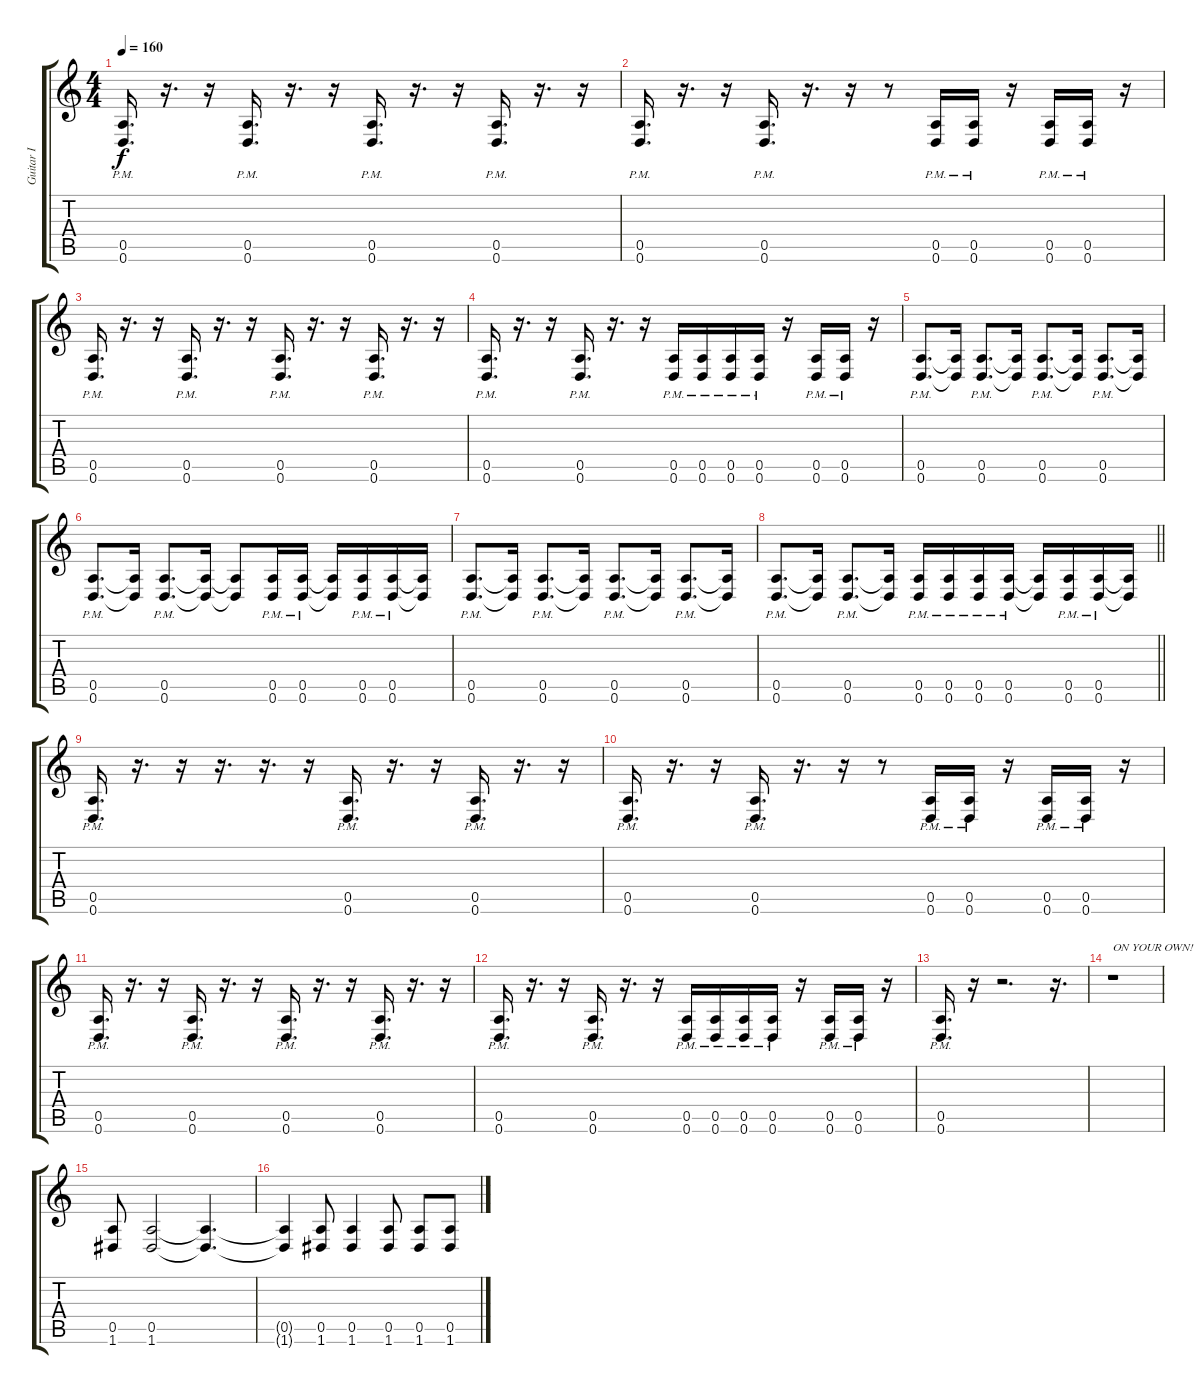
\track ("Guitar I" "Guitar I") {instrument distortionguitar}
\staff {score tabs}
\tuning (E4 B3 G3 D3 A2 D2) {hide}
\ts (4 4)
\tempo 160
\clef g2
\ks c
(0.5{pm} 0.6{pm}).16{d dy f} r.16{d} r.16 (0.5{pm} 0.6{pm}).16{d} r.16{d} r.16 (0.5{pm} 0.6{pm}).16{d} r.16{d} r.16 (0.5{pm} 0.6{pm}).16{d} r.16{d} r.16 |
(0.5{pm} 0.6{pm}).16{d} r.16{d} r.16 (0.5{pm} 0.6{pm}).16{d} r.16{d} r.16 r.8 (0.5{pm} 0.6{pm}).16 (0.5{pm} 0.6{pm}).16 r.16 (0.5{pm} 0.6{pm}).16 (0.5{pm} 0.6{pm}).16 r.16 |
(0.5{pm} 0.6{pm}).16{d} r.16{d} r.16 (0.5{pm} 0.6{pm}).16{d} r.16{d} r.16 (0.5{pm} 0.6{pm}).16{d} r.16{d} r.16 (0.5{pm} 0.6{pm}).16{d} r.16{d} r.16 |
(0.5{pm} 0.6{pm}).16{d} r.16{d} r.16 (0.5{pm} 0.6{pm}).16{d} r.16{d} r.16 (0.5{pm} 0.6{pm}).16 (0.5{pm} 0.6{pm}).16 (0.5{pm} 0.6{pm}).16 (0.5{pm} 0.6{pm}).16 r.16 (0.5{pm} 0.6{pm}).16 (0.5{pm} 0.6{pm}).16 r.16 |
(0.5{pm} 0.6{pm}).8{d} (0.5{t} 0.6{t}).16 (0.5{pm} 0.6{pm}).8{d} (0.5{t} 0.6{t}).16 (0.5{pm} 0.6{pm}).8{d} (0.5{t} 0.6{t}).16 (0.5{pm} 0.6{pm}).8{d} (0.5{t} 0.6{t}).16 |
(0.5{pm} 0.6{pm}).8{d} (0.5{t} 0.6{t}).16 (0.5{pm} 0.6{pm}).8{d} (0.5{t} 0.6{t}).16 (0.5{t} 0.6{t}).8 (0.5{pm} 0.6{pm}).16 (0.5{pm} 0.6{pm}).16 (0.5{t} 0.6{t}).16 (0.5{pm} 0.6{pm}).16 (0.5{pm} 0.6{pm}).16 (0.5{t} 0.6{t}).16 |
(0.5{pm} 0.6{pm}).8{d} (0.5{t} 0.6{t}).16 (0.5{pm} 0.6{pm}).8{d} (0.5{t} 0.6{t}).16 (0.5{pm} 0.6{pm}).8{d} (0.5{t} 0.6{t}).16 (0.5{pm} 0.6{pm}).8{d} (0.5{t} 0.6{t}).16 |
\barLineRight lightlight
(0.5{pm} 0.6{pm}).8{d} (0.5{t} 0.6{t}).16 (0.5{pm} 0.6{pm}).8{d} (0.5{t} 0.6{t}).16 (0.5{pm} 0.6{pm}).16 (0.5{pm} 0.6{pm}).16 (0.5{pm} 0.6{pm}).16 (0.5{pm} 0.6{pm}).16 (0.5{t} 0.6{t}).16 (0.5{pm} 0.6{pm}).16 (0.5{pm} 0.6{pm}).16 (0.5{t} 0.6{t}).16 |
\section ("" "")
(0.5{pm} 0.6{pm}).16{d} r.16{d} r.16 r.16{d} r.16{d} r.16 (0.5{pm} 0.6{pm}).16{d} r.16{d} r.16 (0.5{pm} 0.6{pm}).16{d} r.16{d} r.16 |
(0.5{pm} 0.6{pm}).16{d} r.16{d} r.16 (0.5{pm} 0.6{pm}).16{d} r.16{d} r.16 r.8 (0.5{pm} 0.6{pm}).16 (0.5{pm} 0.6{pm}).16 r.16 (0.5{pm} 0.6{pm}).16 (0.5{pm} 0.6{pm}).16 r.16 |
(0.5{pm} 0.6{pm}).16{d} r.16{d} r.16 (0.5{pm} 0.6{pm}).16{d} r.16{d} r.16 (0.5{pm} 0.6{pm}).16{d} r.16{d} r.16 (0.5{pm} 0.6{pm}).16{d} r.16{d} r.16 |
(0.5{pm} 0.6{pm}).16{d} r.16{d} r.16 (0.5{pm} 0.6{pm}).16{d} r.16{d} r.16 (0.5{pm} 0.6{pm}).16 (0.5{pm} 0.6{pm}).16 (0.5{pm} 0.6{pm}).16 (0.5{pm} 0.6{pm}).16 r.16 (0.5{pm} 0.6{pm}).16 (0.5{pm} 0.6{pm}).16 r.16 |
(0.5{pm} 0.6{pm}).16{d} r.16 r.2{d} r.16{d} |
r.1{txt "ON YOUR OWN!"} |
(0.5 1.6).8 (0.5 1.6).2 (0.5{t} 1.6{t}).4{d} |
(0.5{t} 1.6{t}).4 (0.5 1.6).8 (0.5 1.6).4 (0.5 1.6).8 (0.5 1.6).8 (0.5 1.6).8
